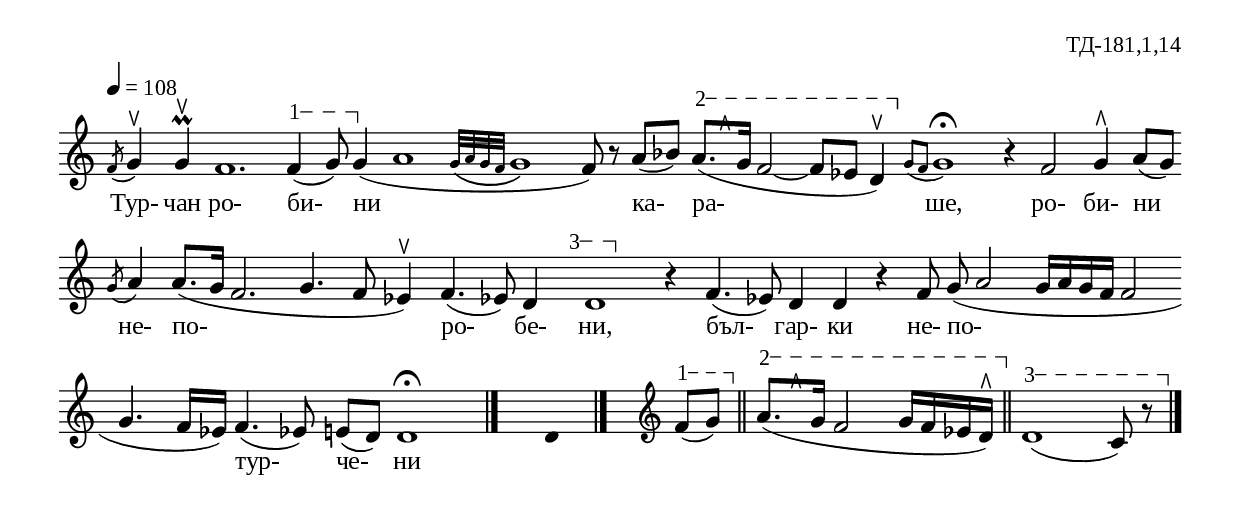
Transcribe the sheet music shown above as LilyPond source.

%{
td_181_1_14
%}

\include "td-preamble.ly"

\score {
\relative c' {
\tempo 4 = 108
\cadenzaOn
\acciaccatura f8 g4^\ltoe g\prall^\ltoe f1. 
\varA
f4\startTextSpan( g8\stopTextSpan) 
g4( a1 \grace { g32[\( a g f] } g1\) f8) r
a8[( bes]) 
\varB
a8.\startTextSpan[( s^\rtoe g16] f2~ f8[ ees] d4\stopTextSpan^\ltoe)
\bar ""
\acciaccatura { g8[ f] } g1\fermata r4 \bar "" f2 \bar "" g4^\rtoe a8[( g]) \bar "" \acciaccatura g8 a4 
a8.[( g16] f2. g4. f8 ees!4^\ltoe) \bar "" f4.( ees!8)
\bar ""
d4 
\varC
s\startTextSpan d1\stopTextSpan 
r4 \bar "" f4.( ees!8) d4 d r \bar "" f8\noBeam \bar "" g( a2 g16[ a g f] f2 \bar "" g4. f16[ ees!])
\bar ""
f4.( ees!8) e[( d]) d1\fermata
 \bar "|." 
s4 \fixB d \fixC
 \bar "|."
  s16 \clef treble
\varA
f8\startTextSpan([ g\stopTextSpan]) \bar "||"
\varB
a8.\startTextSpan[( s^\rtoe g16] f2 g16[ f ees! d\stopTextSpan^\rtoe]) \bar "||"
\varC
d1\startTextSpan( c8) r\stopTextSpan 
 \bar "|." 
}
\addlyrics { Тур- чан ро- би- ни ка- ра- ше, ро- би- ни не- по- ро- бе- ни,
бъл- гар- ки не- по- тур- че- ни }
%
\layout {
   \context { 
	    \Staff \remove "Time_signature_engraver" } 
  indent = #0
  line-width = 190\mm
  ragged-right=##f
}
%
\midi { 
	\context {
		\Score tempoWholesPerMinute = #(ly:make-moment 108 4)
		}
	}
}
%
\header{
  opus = "ТД-181,1,14"
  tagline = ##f
}


